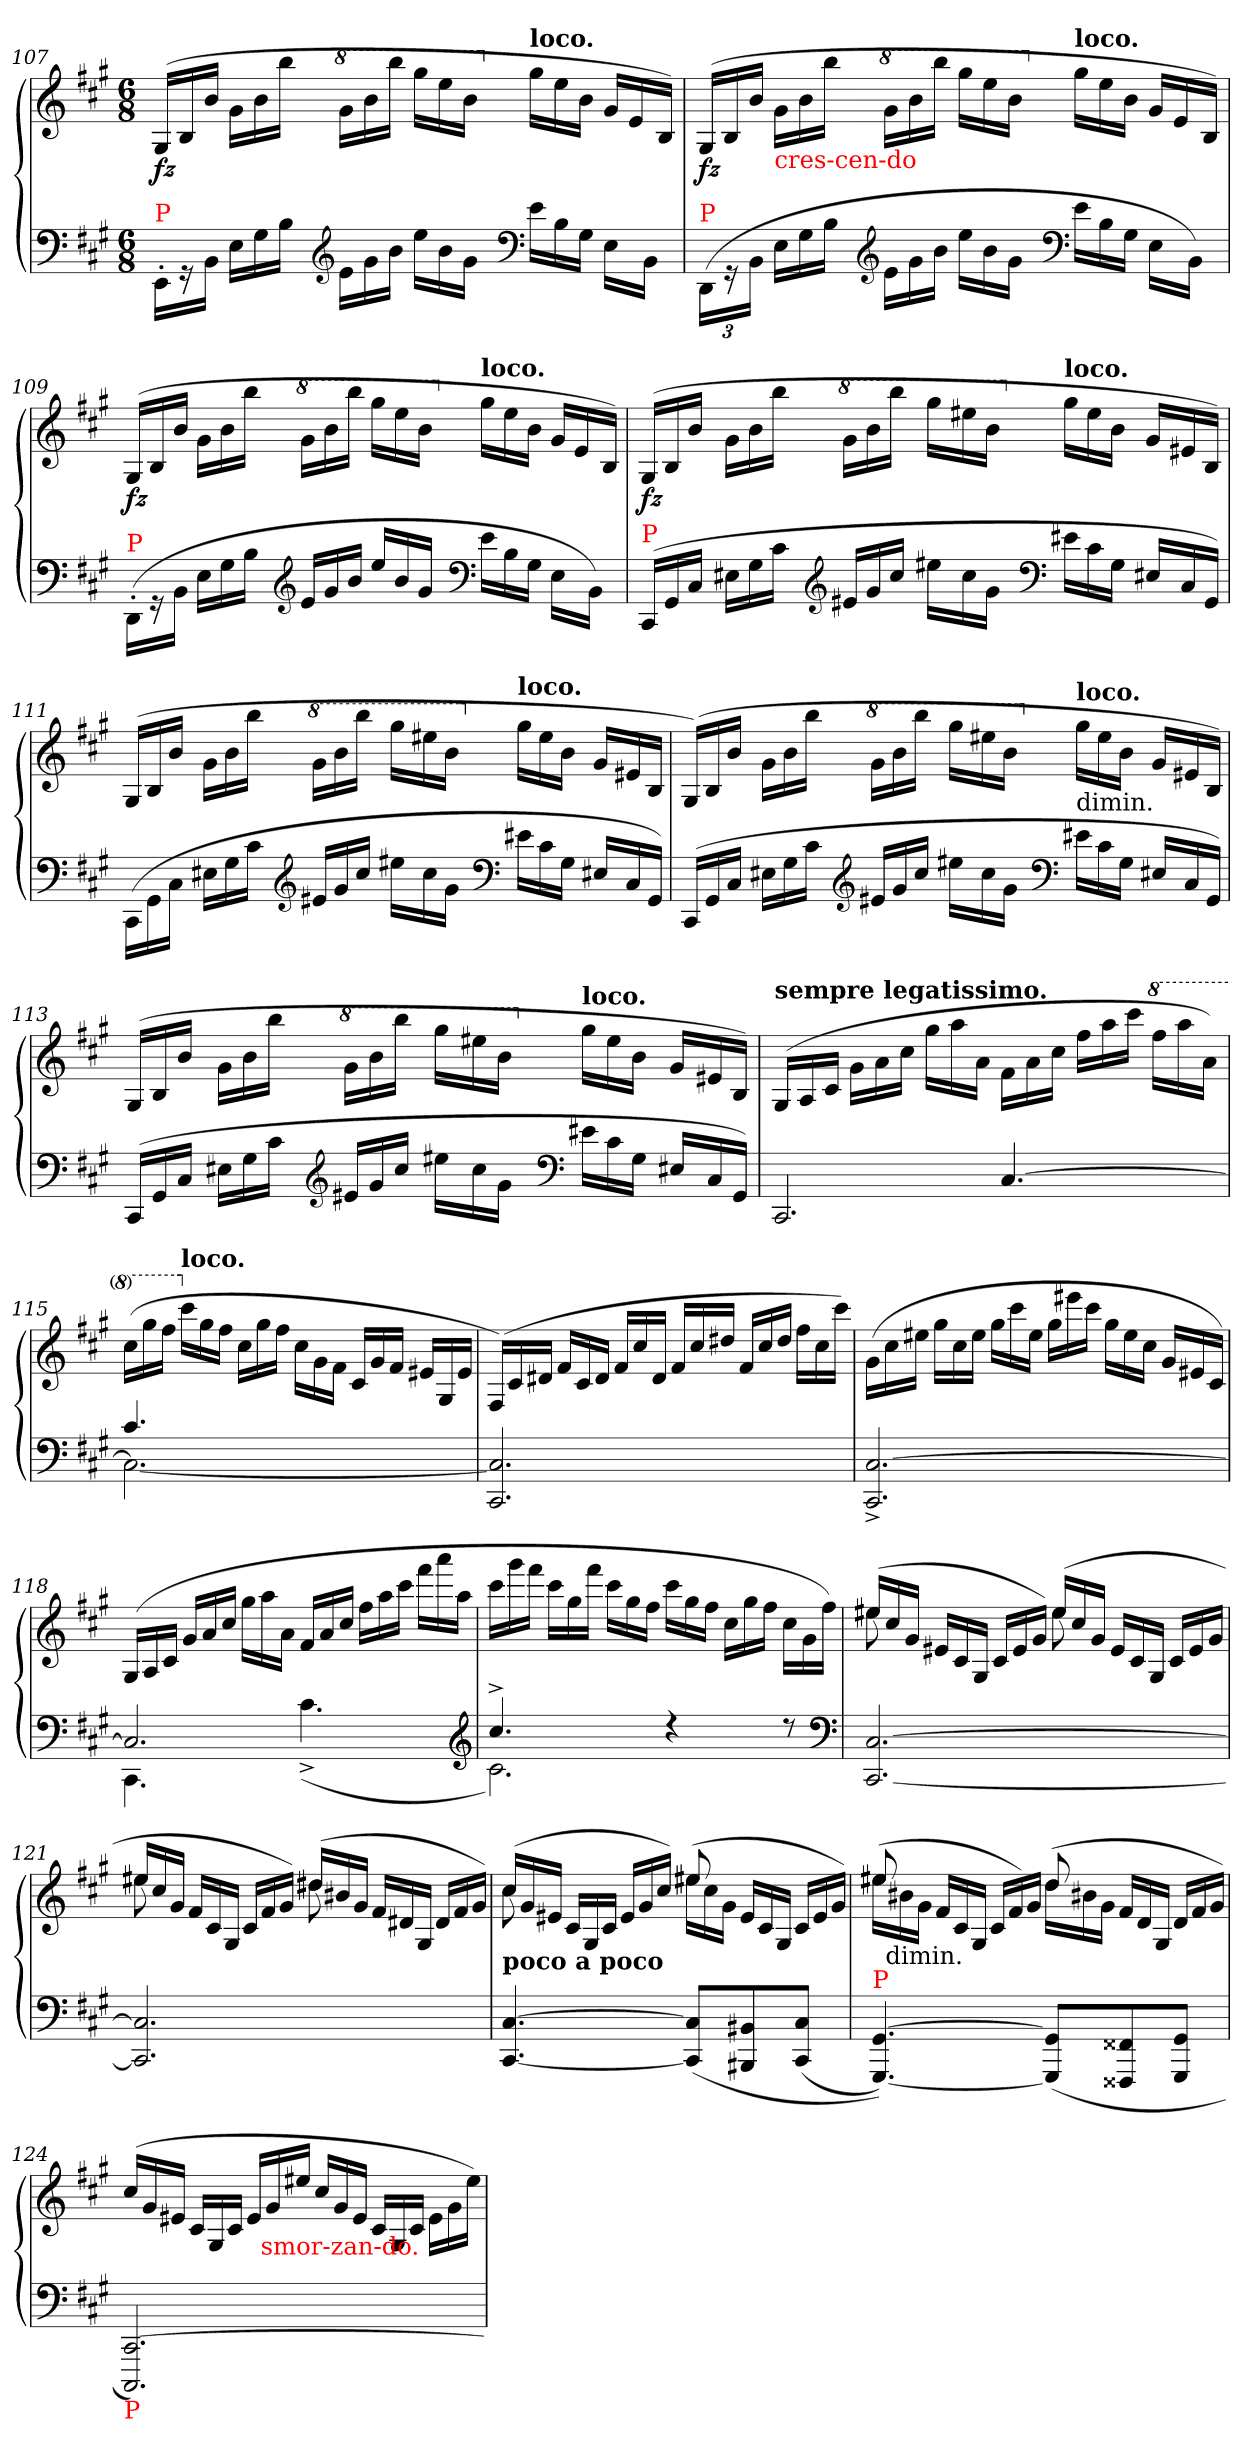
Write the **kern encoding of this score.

**kern	**kern	**dynam
*part1	*part1	*part1
*staff2	*staff1	*staff1/2
*clefF4	*clefG2	*
*k[f#c#g#]	*k[f#c#g#]	*
*A:	*A:	*
*M6/8	*M6/8	*
*Xtuplet	*Xtuplet	*
=107	=107	=107
!LO:TX:a:color=red:t=P	!	!
24EE'>\LL	(>24G#LL	fz
24r	24B	.
24BB\JJ	24bJJ	.
24ELL	24g#LL	.
24G#	24b	.
24BJJ	24bbJJ	.
*clefG2	*	*
*	*8va	*
24e\LL	24gg#LL	.
24g#\	24bb	.
24bJJ	24bbbJJ	.
24eeLL	24ggg#LL	.
24b	24eee	.
24g#JJ	24bbJJ	.
*clefF4	*	*
*	*X8va	*
!	!LO:TX:a:B:t=loco.	!
24eLL	24gg#LL	.
24B	24ee	.
24G#JJ	24bJJ	.
(>16E\LL	24g#LL	.
.	24e	.
16BB\JJ	.	.
.	24BJJ)	.
=108	=108	=108
*tuplet	*	*
*Xbrackettup	*	*
!LO:TX:a:color=red:t=P	!	!
(>24DD\LL	(>24G#LL	fz
24rGG	24B	.
24BB\JJ	24bJJ	.
*Xtuplet	*	*
!	!LO:TX:b:color=red:t=cres-cen-do	!
24ELL	24g#LL	.
24G#	24b	.
24BJJ	24bbJJ	.
*clefG2	*	*
*	*8va	*
24e\LL	24gg#LL	.
24g#\	24bb	.
24bJJ	24bbbJJ	.
24eeLL	24ggg#LL	.
24b	24eee	.
24g#JJ	24bbJJ	.
*clefF4	*	*
*	*X8va	*
!	!LO:TX:a:B:t=loco.	!
24eLL	24gg#LL	.
24B	24ee	.
24G#JJ	24bJJ	.
16E\LL	24g#LL	.
.	24e	.
16BB\JJ)	.	.
.	24BJJ)	.
=109	=109	=109
!LO:TX:a:color=red:t=P	!	!
(>24DD'>\LL	(>24G#LL	fz
24rGG	24B	.
24BB\JJ	24bJJ	.
24ELL	24g#LL	.
24G#	24b	.
24BJJ	24bbJJ	.
*clefG2	*	*
*	*8va	*
24e/LL	24gg#LL	.
24g#/	24bb	.
24b/JJ	24bbbJJ	.
24ee/LL	24ggg#LL	.
24b	24eee	.
24g#JJ	24bbJJ	.
*clefF4	*	*
*	*X8va	*
!	!LO:TX:a:B:t=loco.	!
24eLL	24gg#LL	.
24B	24ee	.
24G#JJ	24bJJ	.
16E\LL	24g#LL	.
.	24e	.
16BB\JJ)	.	.
.	24BJJ)	.
=110	=110	=110
!LO:TX:a:color=red:t=P	!	!
(>24CC#LL	(>24G#LL	fz
24GG#	24B	.
24C#JJ	24bJJ	.
24E#XLL	24g#LL	.
24G#	24b	.
24c#JJ	24bbJJ	.
*clefG2	*	*
*	*8va	*
24e#XLL	24gg#LL	.
24g#	24bb	.
24cc#JJ	24bbbJJ	.
24ee#XLL	24ggg#LL	.
24cc#	24eee#X	.
24g#JJ	24bbJJ	.
*clefF4	*	*
*	*X8va	*
!	!LO:TX:a:B:t=loco.	!
24e#XLL	24gg#LL	.
24c#	24ee#	.
24G#JJ	24bJJ	.
24E#X/LL	24g#LL	.
24C#/	24e#X	.
24GG#/JJ)	24BJJ)	.
=111	=111	=111
(>24CC#\LL	(>24G#LL	.
24GG#\	24B	.
24C#JJ	24bJJ	.
24E#XLL	24g#LL	.
24G#	24b	.
24c#JJ	24bbJJ	.
*clefG2	*	*
*	*8va	*
24e#X/LL	24gg#LL	.
24g#/	24bb	.
24cc#JJ	24bbbJJ	.
24ee#XLL	24ggg#LL	.
24cc#	24eee#X	.
24g#JJ	24bbJJ	.
*clefF4	*	*
*	*X8va	*
!	!LO:TX:a:B:t=loco.	!
24e#XLL	24gg#LL	.
24c#	24ee#	.
24G#JJ	24bJJ	.
24E#X/LL	24g#LL	.
24C#/	24e#X	.
24GG#JJ)	24BJJ	.
=112	=112	=112
(>24CC#LL	(>24G#LL)	.
24GG#	24B	.
24C#JJ	24bJJ	.
24E#XLL	24g#LL	.
24G#	24b	.
24c#JJ	24bbJJ	.
*clefG2	*	*
*	*8va	*
24e#XLL	24gg#LL	.
24g#	24bb	.
24cc#JJ	24bbbJJ	.
24ee#XLL	24ggg#LL	.
24cc#	24eee#X	.
24g#JJ	24bbJJ	.
*clefF4	*	*
*	*X8va	*
!	!LO:TX:a:B:t=loco.	!
!	!LO:TX:c:t=dimin.	!
24e#XLL	24gg#LL	.
24c#	24ee#	.
24G#JJ	24bJJ	.
24E#X/LL	24g#LL	.
24C#/	24e#X	.
24GG#JJ)	24BJJ)	.
=113	=113	=113
(>24CC#LL	(>24G#LL	.
24GG#	24B	.
24C#JJ	24bJJ	.
24E#XLL	24g#LL	.
24G#	24b	.
24c#JJ	24bbJJ	.
*clefG2	*	*
*	*8va	*
24e#XLL	24gg#LL	.
24g#	24bb	.
24cc#JJ	24bbbJJ	.
24ee#XLL	24ggg#LL	.
24cc#	24eee#X	.
24g#JJ	24bbJJ	.
*clefF4	*	*
*	*X8va	*
!	!LO:TX:a:B:t=loco.	!
24e#XLL	24gg#LL	.
24c#	24ee#	.
24G#JJ	24bJJ	.
24E#X/LL	24g#LL	.
24C#/	24e#X	.
24GG#/JJ)	24BJJ)	.
=114	=114	=114
*^	*	*
!	!	!LO:TX:a:B:t=sempre legatissimo.	!
4ryy	2.CC#/	(>24G#LL	.
.	.	24A	.
.	.	24c#JJ	.
.	.	24g#\LL	.
.	.	24a\	.
.	.	24cc#\JJ	.
8ryy	.	24gg#LL	.
.	.	24aa	.
.	.	24aJJ	.
[4.C#	.	24f#\LL	.
.	.	24a\	.
.	.	24cc#JJ	.
.	.	24ff#LL	.
.	.	24aa	.
.	.	24ccc#JJ	.
*	*	*8va	*
.	.	24fff#LL	.
.	.	24aaa	.
.	.	24aaJJ)	.
=115	=115	=115	=115
4.c#	2.C#_	(>24ccc#LL	.
.	.	24ggg#	.
.	.	24fff#JJ	.
*	*	*X8va	*
!	!	!LO:TX:a:B:t=loco.	!
.	.	24ccc#LL	.
.	.	24gg#	.
.	.	24ff#JJ	.
.	.	24cc#LL	.
.	.	24gg#	.
.	.	24ff#JJ	.
4ryy	.	24cc#\LL	.
.	.	24g#	.
.	.	24f#\JJ	.
.	.	24c#LL	.
.	.	24g#	.
.	.	24f#JJ	.
8ryy	.	24e#XLL	.
.	.	24G#	.
.	.	24e#JJ	.
*v	*v	*	*
=116	=116	=116
2.C#] 2.CC#	(>24F#LL)	.
.	24c#	.
.	24d#XJJ	.
.	24f#LL	.
.	24c#	.
.	24d#JJ	.
.	24f#LL	.
.	24cc#	.
.	24d#JJ	.
.	24f#/LL	.
.	24cc#/	.
.	24dd#XJJ	.
.	24f#/LL	.
.	24cc#/	.
.	24dd#JJ	.
.	24ff#LL	.
.	24cc#\	.
.	24ccc#JJ)	.
=117	=117	=117
[2.C#^> 2.CC#^>	(>24g#LL	.
.	24cc#	.
.	24ee#XJJ	.
.	24gg#LL	.
.	24cc#	.
.	24ee#JJ	.
.	24gg#LL	.
.	24ccc#	.
.	24ee#JJ	.
.	24gg#LL	.
.	24eee#X	.
.	24ccc#JJ	.
.	24gg#LL	.
.	24ee#	.
.	24cc#JJ	.
.	24g#LL	.
.	24e#X	.
.	24c#JJ)	.
=118	=118	=118
*^	*	*
2.C#]	4.CC#	(>24G#LL	.
.	.	24A	.
.	.	24c#JJ	.
.	.	24g#LL	.
.	.	24a	.
.	.	24cc#JJ	.
.	.	24gg#LL	.
.	.	24aa	.
.	.	24aJJ	.
.	(<4.c#^>	24f#/LL	.
.	.	24a/	.
.	.	24cc#JJ	.
.	.	24ff#LL	.
.	.	24aa	.
.	.	24ccc#JJ	.
.	.	24fff#LL	.
.	.	24aaa	.
.	.	24aaJJ	.
*clefG2	*	*	*
=119	=119	=119	=119
4.cc#^>	2.c#)	24ccc#LL	.
.	.	24ggg#	.
.	.	24fff#JJ	.
.	.	24ccc#LL	.
.	.	24gg#	.
.	.	24fff#JJ	.
.	.	24ccc#LL	.
.	.	24gg#	.
.	.	24ff#JJ	.
4r	.	24ccc#LL	.
.	.	24gg#	.
.	.	24ff#JJ	.
.	.	24cc#LL	.
.	.	24gg#	.
.	.	24ff#JJ	.
8rdd	.	24cc#LL	.
.	.	24g#	.
.	.	24ff#JJ)	.
*v	*v	*	*
*clefF4	*	*
=120	=120	=120
*	*^	*
[2.C# [2.CC#	(>24ee#XLL	8ee#X	.
.	24cc#	.	.
.	24g#JJ	.	.
.	24e#XLL	8ryy	.
.	24c#	.	.
.	24G#JJ	.	.
.	24c#LL	8ryy	.
.	24e#	.	.
.	24g#JJ)	.	.
.	(>24ee#/LL	8ee#	.
.	24cc#/	.	.
.	24g#JJ	.	.
.	24e#LL	8ryy	.
.	24c#	.	.
.	24G#JJ	.	.
.	24c#LL	8ryy	.
.	24e#	.	.
.	24g#JJ	.	.
=121	=121	=121	=121
2.C#] 2.CC#]	24ee#XLL	8ee#X	.
.	24cc#	.	.
.	24g#JJ	.	.
.	24f#LL	8ryy	.
.	24c#	.	.
.	24G#JJ	.	.
.	24c#LL	8ryy	.
.	24f#	.	.
.	24g#JJ)	.	.
.	(>24dd#XLL	8dd#X	.
.	24b#X	.	.
.	24g#JJ	.	.
.	24f#LL	24ryy	.
.	24d#X	24ryy	.
.	24G#JJ	24ryy	.
.	24d#LL	24ryy	.
.	24f#	24ryy	.
.	24g#JJ)	24ryy	.
=122	=122	=122	=122
!	!LO:TX:b:B:t=poco a poco	!	!
[4.C# [4.CC#	(>24cc#LL	8cc#	.
.	24g#	.	.
.	24e#XJJ	.	.
.	24c#LL	8ryy	.
.	24G#	.	.
.	24c#JJ	.	.
.	24e#LL	8ryy	.
.	24g#	.	.
.	24cc#JJ)	.	.
(<8C#] 8CC#]L	(>24ee#XLL	8ee#X/	.
.	24cc#\	.	.
.	24g#\JJ	.	.
8BB#X 8BBB#X	24e#LL	8ryy	.
.	24c#	.	.
.	24G#JJ	.	.
(>8C# 8CC#J	24c#LL	8ryy	.
.	24e#	.	.
.	24g#JJ)	.	.
=123	=123	=123	=123
!LO:TX:a:color=red:t=P	!	!	!
[4.GG# [4.GGG#))	(>24ee#XLL	8ee#X/	.
!	!LO:TX:c:t=dimin.	!	!
.	24b#X\	.	.
.	24g#\JJ	.	.
.	24f#LL	8ryy	.
.	24c#	.	.
.	24G#JJ	.	.
.	24c#LL	8ryy	.
.	24f#)	.	.
.	24g#JJ	.	.
(<8GG#] 8GGG#]L	(>24ddLL	8dd/	.
.	24b#X\	.	.
.	24g#\JJ	.	.
8FF##X 8FFF##X	24f#LL	8ryy	.
.	24d	.	.
.	24G#JJ	.	.
8GG# 8GGG#J	24dLL	8ryy	.
.	24f#	.	.
.	24g#JJ)	.	.
*	*v	*v	*
=124	=124	=124
!LO:TX:b:color=red:t=P	!	!
[2.CC# 2.CCC#)	(>24cc#LL	.
.	24g#	.
.	24e#XJJ	.
.	24c#LL	.
.	24G#	.
.	24c#JJ	.
.	24e#LL	.
!	!LO:TX:b:color=red:t=smor-zan-do.	!
.	24g#	.
.	24ee#XJJ	.
.	24cc#LL	.
.	24g#	.
.	24e#JJ	.
.	24c#LL	.
.	24G#	.
.	24c#JJ	.
.	24e#\LL	.
.	24g#\	.
.	24ee#JJ)	.
=	=	=
*-	*-	*-
